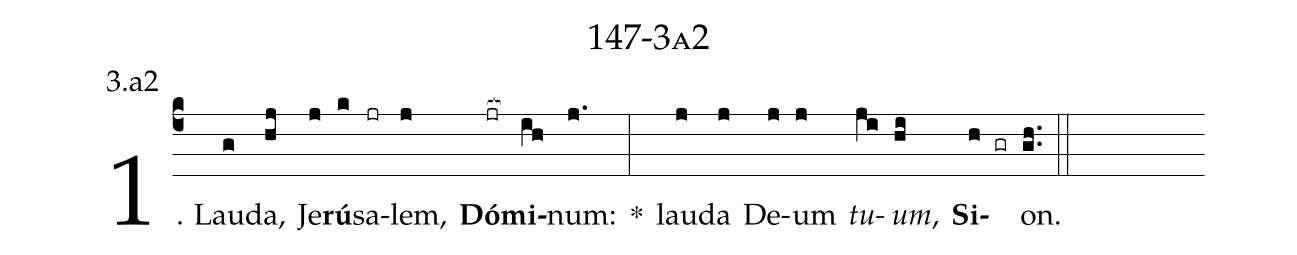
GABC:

name: 147-3a2;
annotation: 3.a2;
%%
(c4)1. Lau(g)da,(hj) Je(j)<b>rú</b>(k)sa(jr)lem,(j) <b>Dó</b>(jr[ocb:1{])<b>mi</b>(ih[ocb:0}])num:(j.) *(:) lau(j)da(j) De(j)um(j) <i>tu</i>(ji)<i>um</i>,(hi) <b>Si</b>(h gr)on.(gh..) (::)
